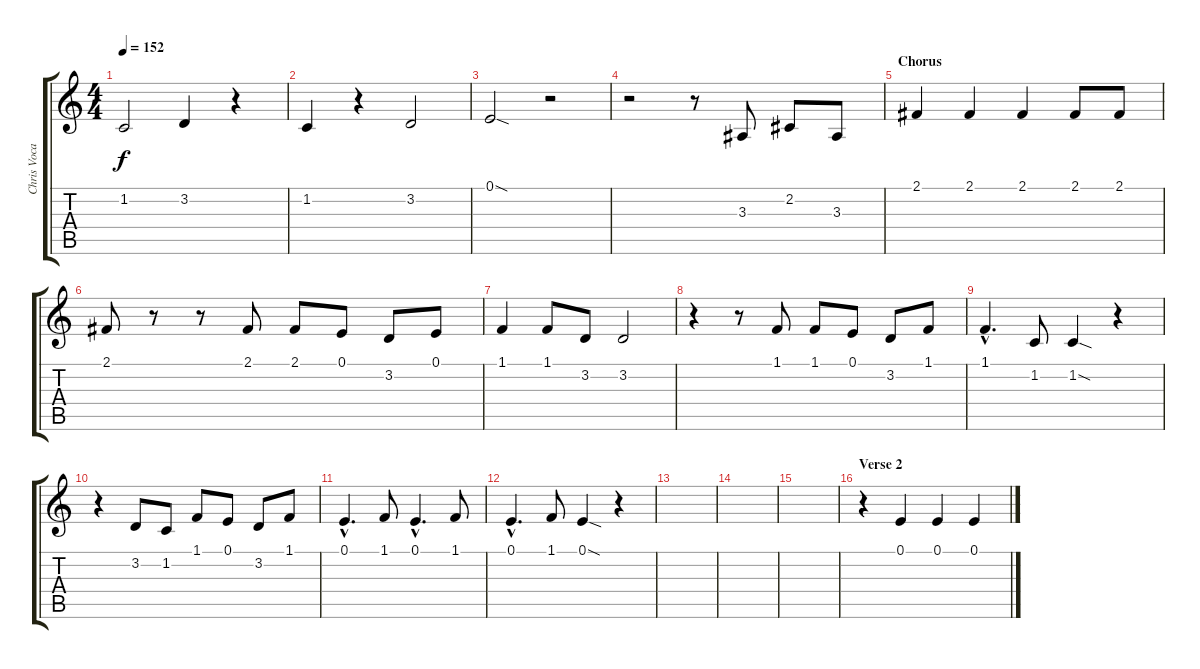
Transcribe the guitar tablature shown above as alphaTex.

\track ("Chris Vocals" "Chris Voca") {instrument lead2sawtooth}
\staff {score tabs}
\tuning (E4 B3 G3 D3 A2 E2) {hide}
\ts (4 4)
\tempo 152
\clef g2
\ks c
1.2.2{dy f} 3.2.4 r.4 |
1.2.4 r.4 3.2.2 |
0.1{sod}.2 r.2 |
r.2 r.8 3.3.8 2.2.8 3.3.8 |
\section ("" "Chorus")
2.1.4 2.1.4 2.1.4 2.1.8 2.1.8 |
2.1.8 r.8 r.8 2.1.8 2.1.8 0.1.8 3.2.8 0.1.8 |
1.1.4 1.1.8 3.2.8 3.2.2 |
r.4 r.8 1.1.8 1.1.8 0.1.8 3.2.8 1.1.8 |
1.1{hac}.4{d} 1.2.8 1.2{sod}.4 r.4 |
r.4 3.2.8 1.2.8 1.1.8 0.1.8 3.2.8 1.1.8 |
0.1{hac}.4{d} 1.1.8 0.1{hac}.4{d} 1.1.8 |
0.1{hac}.4{d} 1.1.8 0.1{sod}.4 r.4 |
|
|
|
\section ("" "Verse 2")
r.4 0.1.4 0.1.4 0.1.4
